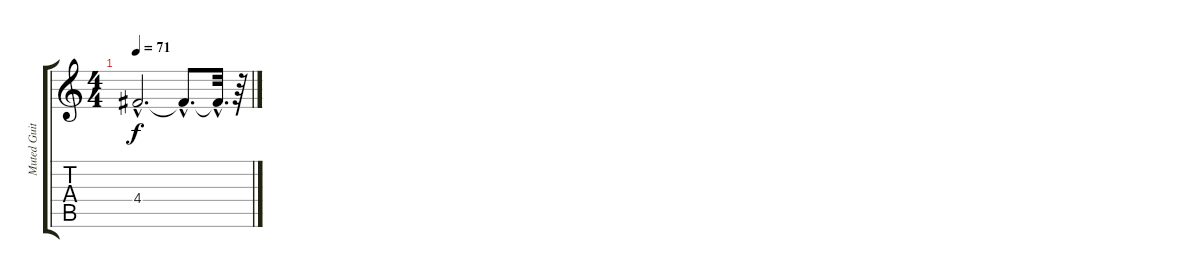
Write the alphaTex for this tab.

\track ("Muted Guitar        " "Muted Guit") {instrument acousticbass}
\staff {score tabs}
\tuning (E4 B3 G3 D3 A2 E2) {hide}
\ts (4 4)
\tempo 71
\clef g2
\ks c
4.4{hac t}.2{d dy f} 4.4{hac t}.8{d} 4.4{hac t}.32{d} r.64
